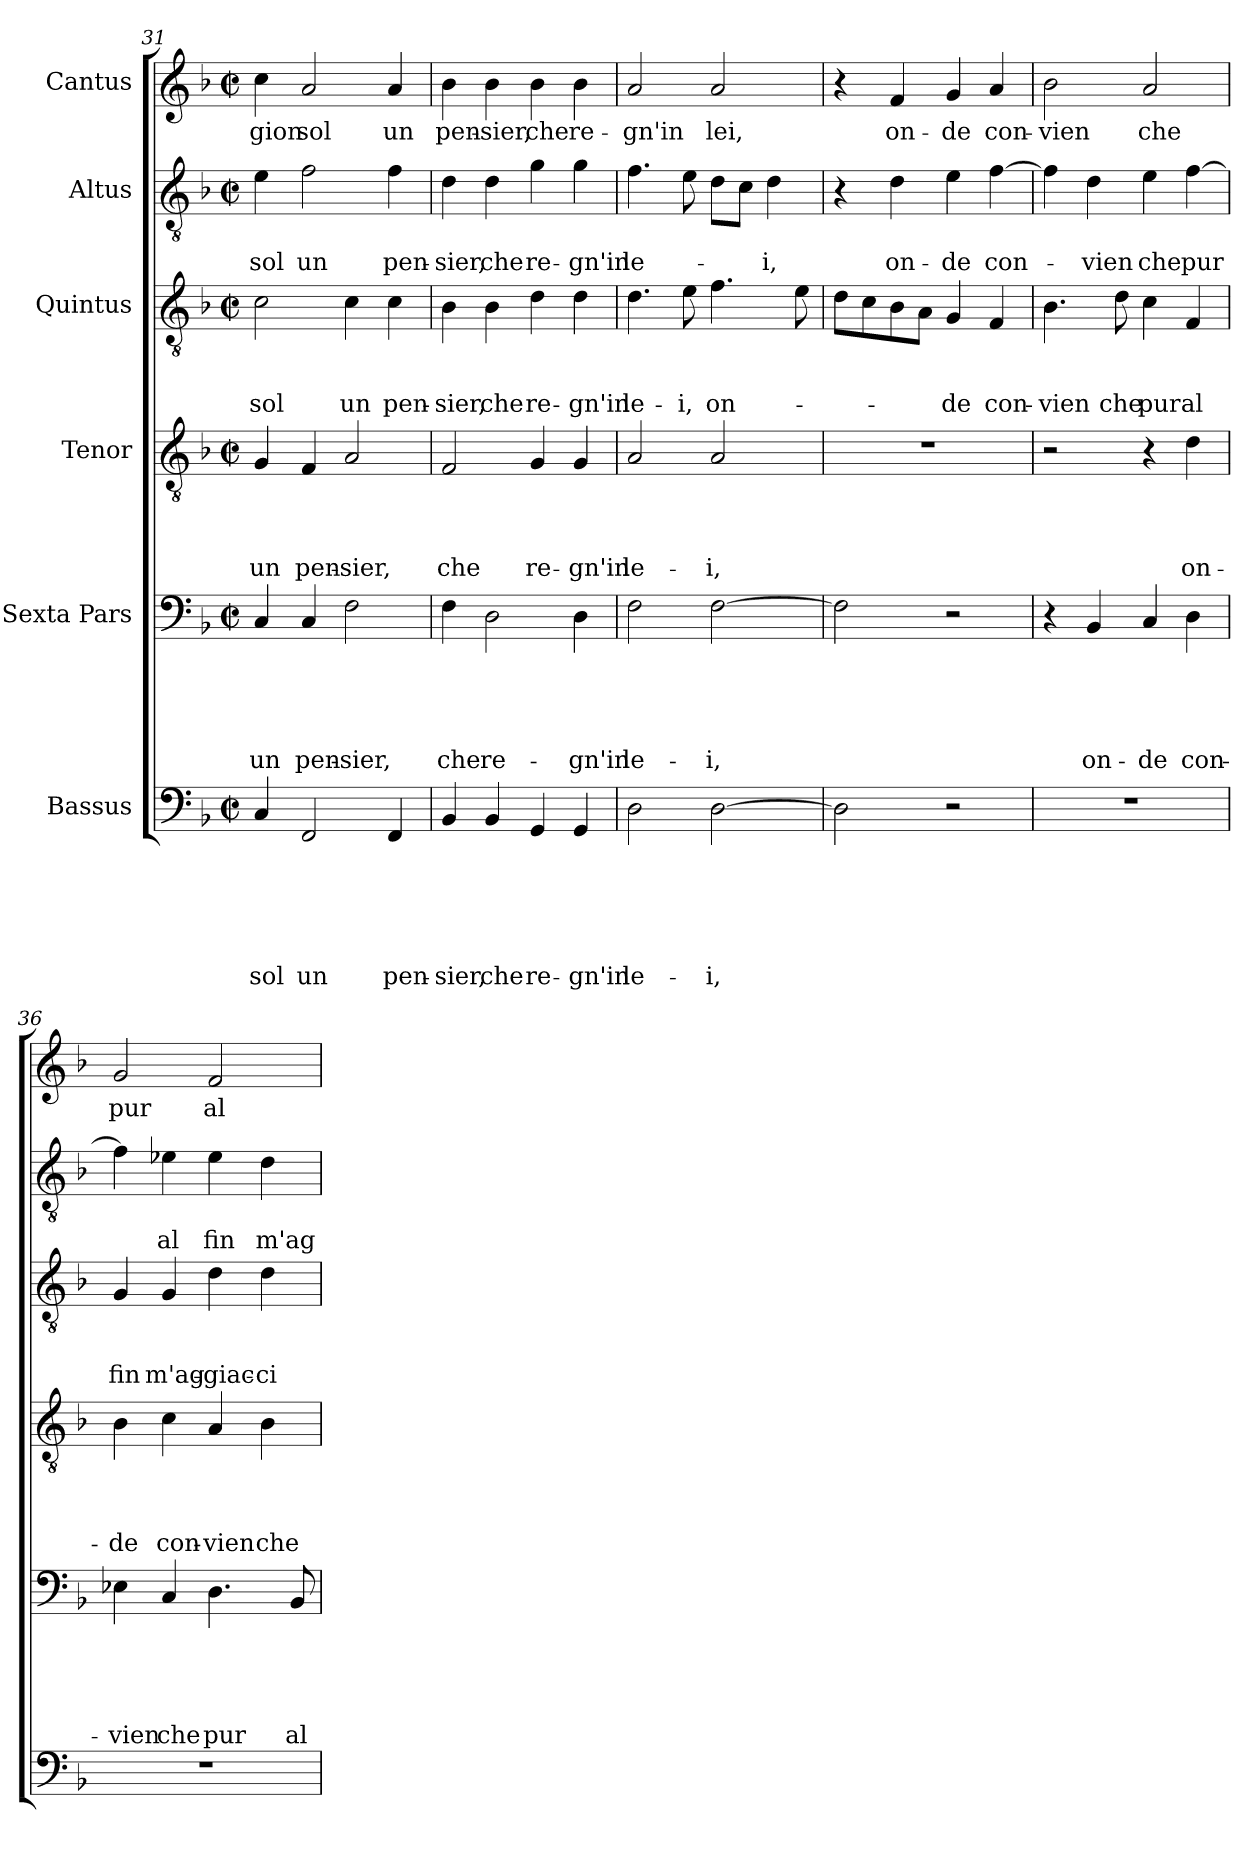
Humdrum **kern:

**kern	**text	**text	**text	**text	**text	**text	**kern	**text	**text	**text	**text	**text	**kern	**text	**text	**text	**text	**kern	**text	**text	**text	**kern	**text	**text	**kern	**text
*part6	*part6	*part6	*part6	*part6	*part6	*part6	*part5	*part5	*part5	*part5	*part5	*part5	*part4	*part4	*part4	*part4	*part4	*part3	*part3	*part3	*part3	*part2	*part2	*part2	*part1	*part1
*staff6	*staff6	*staff6	*staff6	*staff6	*staff6	*staff6	*staff5	*staff5	*staff5	*staff5	*staff5	*staff5	*staff4	*staff4	*staff4	*staff4	*staff4	*staff3	*staff3	*staff3	*staff3	*staff2	*staff2	*staff2	*staff1	*staff1
*I"Bassus	*	*	*	*	*	*	*I"Sexta Pars	*	*	*	*	*	*I"Tenor	*	*	*	*	*I"Quintus	*	*	*	*I"Altus	*	*	*I"Cantus	*
*clefF4	*	*	*	*	*	*	*clefF4	*	*	*	*	*	*clefGv2	*	*	*	*	*clefGv2	*	*	*	*clefGv2	*	*	*clefG2	*
*k[b-]	*	*	*	*	*	*	*k[b-]	*	*	*	*	*	*k[b-]	*	*	*	*	*k[b-]	*	*	*	*k[b-]	*	*	*k[b-]	*
*F:	*	*	*	*	*	*	*F:	*	*	*	*	*	*F:	*	*	*	*	*F:	*	*	*	*F:	*	*	*F:	*
*M2/2	*	*	*	*	*	*	*M2/2	*	*	*	*	*	*M2/2	*	*	*	*	*M2/2	*	*	*	*M2/2	*	*	*M2/2	*
*met(c|)	*	*	*	*	*	*	*met(c|)	*	*	*	*	*	*met(c|)	*	*	*	*	*met(c|)	*	*	*	*met(c|)	*	*	*met(c|)	*
=31	=31	=31	=31	=31	=31	=31	=31	=31	=31	=31	=31	=31	=31	=31	=31	=31	=31	=31	=31	=31	=31	=31	=31	=31	=31	=31
4C/	.	.	.	.	.	sol	4C/	.	.	.	.	un	4G/	.	.	.	un	2c\	.	.	sol	4e\	.	sol	4cc\	-gion
2FF/	.	.	.	.	.	un	4C/	.	.	.	.	pen-	4F/	.	.	.	pen-	.	.	.	.	2f\	.	un	2a/	sol
.	.	.	.	.	.	.	2F\	.	.	.	.	-sier,	2A/	.	.	.	-sier,	4c\	.	.	un	.	.	.	.	.
4FF/	.	.	.	.	.	pen-	.	.	.	.	.	.	.	.	.	.	.	4c\	.	.	pen-	4f\	.	pen-	4a/	un
!!LO:PB:g=z
=32	=32	=32	=32	=32	=32	=32	=32	=32	=32	=32	=32	=32	=32	=32	=32	=32	=32	=32	=32	=32	=32	=32	=32	=32	=32	=32
4BB-/	.	.	.	.	.	-sier,	4F\	.	.	.	.	che	2F/	.	.	.	che	4B-\	.	.	-sier,	4d\	.	-sier,	4b-\	pen-
4BB-/	.	.	.	.	.	che	2D\	.	.	.	.	re-	.	.	.	.	.	4B-\	.	.	che	4d\	.	che	4b-\	-sier,
4GG/	.	.	.	.	.	re-	.	.	.	.	.	.	4G/	.	.	.	re-	4d\	.	.	re-	4g\	.	re-	4b-\	che
4GG/	.	.	.	.	.	-gn'in	4D\	.	.	.	.	-gn'in	4G/	.	.	.	-gn'in	4d\	.	.	-gn'in	4g\	.	-gn'in	4b-\	re-
=33	=33	=33	=33	=33	=33	=33	=33	=33	=33	=33	=33	=33	=33	=33	=33	=33	=33	=33	=33	=33	=33	=33	=33	=33	=33	=33
2D\	.	.	.	.	.	le-	2F\	.	.	.	.	le-	2A/	.	.	.	le-	4.d\	.	.	le-	4.f\	.	le-	2a/	-gn'in
.	.	.	.	.	.	.	.	.	.	.	.	.	.	.	.	.	.	8e\	.	.	-i,	8e\	.	.	.	.
[2D\	.	.	.	.	.	-i,	[2F\	.	.	.	.	-i,	2A/	.	.	.	-i,	4.f\	.	.	on-	8d\L	.	.	2a/	lei,
.	.	.	.	.	.	.	.	.	.	.	.	.	.	.	.	.	.	.	.	.	.	8c\J	.	.	.	.
.	.	.	.	.	.	.	.	.	.	.	.	.	.	.	.	.	.	.	.	.	.	4d\	.	-i,	.	.
.	.	.	.	.	.	.	.	.	.	.	.	.	.	.	.	.	.	8e\	.	.	.	.	.	.	.	.
=34	=34	=34	=34	=34	=34	=34	=34	=34	=34	=34	=34	=34	=34	=34	=34	=34	=34	=34	=34	=34	=34	=34	=34	=34	=34	=34
2D\]	.	.	.	.	.	.	2F\]	.	.	.	.	.	1r	.	.	.	.	8d\L	.	.	.	4r	.	.	4r	.
.	.	.	.	.	.	.	.	.	.	.	.	.	.	.	.	.	.	8c\	.	.	.	.	.	.	.	.
.	.	.	.	.	.	.	.	.	.	.	.	.	.	.	.	.	.	8B-\	.	.	.	4d\	.	on-	4f/	on-
.	.	.	.	.	.	.	.	.	.	.	.	.	.	.	.	.	.	8A\J	.	.	.	.	.	.	.	.
2r	.	.	.	.	.	.	2r	.	.	.	.	.	.	.	.	.	.	4G/	.	.	-de	4e\	.	-de	4g/	-de
.	.	.	.	.	.	.	.	.	.	.	.	.	.	.	.	.	.	4F/	.	.	con-	[4f\	.	con-	4a/	con-
=35	=35	=35	=35	=35	=35	=35	=35	=35	=35	=35	=35	=35	=35	=35	=35	=35	=35	=35	=35	=35	=35	=35	=35	=35	=35	=35
1r	.	.	.	.	.	.	4r	.	.	.	.	.	2r	.	.	.	.	4.B-\	.	.	-vien	4f\]	.	.	2b-\	-vien
.	.	.	.	.	.	.	4BB-/	.	.	.	.	on-	.	.	.	.	.	.	.	.	.	4d\	.	-vien	.	.
.	.	.	.	.	.	.	.	.	.	.	.	.	.	.	.	.	.	8d\	.	.	che	.	.	.	.	.
.	.	.	.	.	.	.	4C/	.	.	.	.	-de	4r	.	.	.	.	4c\	.	.	pur	4e\	.	che	2a/	che
.	.	.	.	.	.	.	4D\	.	.	.	.	con-	4d\	.	.	.	on-	4F/	.	.	al	[4f\	.	pur	.	.
=36	=36	=36	=36	=36	=36	=36	=36	=36	=36	=36	=36	=36	=36	=36	=36	=36	=36	=36	=36	=36	=36	=36	=36	=36	=36	=36
1r	.	.	.	.	.	.	4E-\	.	.	.	.	-vien	4B-\	.	.	.	-de	4G/	.	.	fin	4f\]	.	.	2g/	pur
.	.	.	.	.	.	.	4C/	.	.	.	.	che	4c\	.	.	.	con-	4G/	.	.	m'ag-	4e-X\	.	al	.	.
.	.	.	.	.	.	.	4.D\	.	.	.	.	pur	4A/	.	.	.	-vien	4d\	.	.	-giac-	4e-\	.	fin	2f/	al
.	.	.	.	.	.	.	.	.	.	.	.	.	4B-\	.	.	.	che	4d\	.	.	-ci	4d\	.	m'ag-	.	.
.	.	.	.	.	.	.	8BB-/	.	.	.	.	al	.	.	.	.	.	.	.	.	.	.	.	.	.	.
=	=	=	=	=	=	=	=	=	=	=	=	=	=	=	=	=	=	=	=	=	=	=	=	=	=	=
*-	*-	*-	*-	*-	*-	*-	*-	*-	*-	*-	*-	*-	*-	*-	*-	*-	*-	*-	*-	*-	*-	*-	*-	*-	*-	*-
